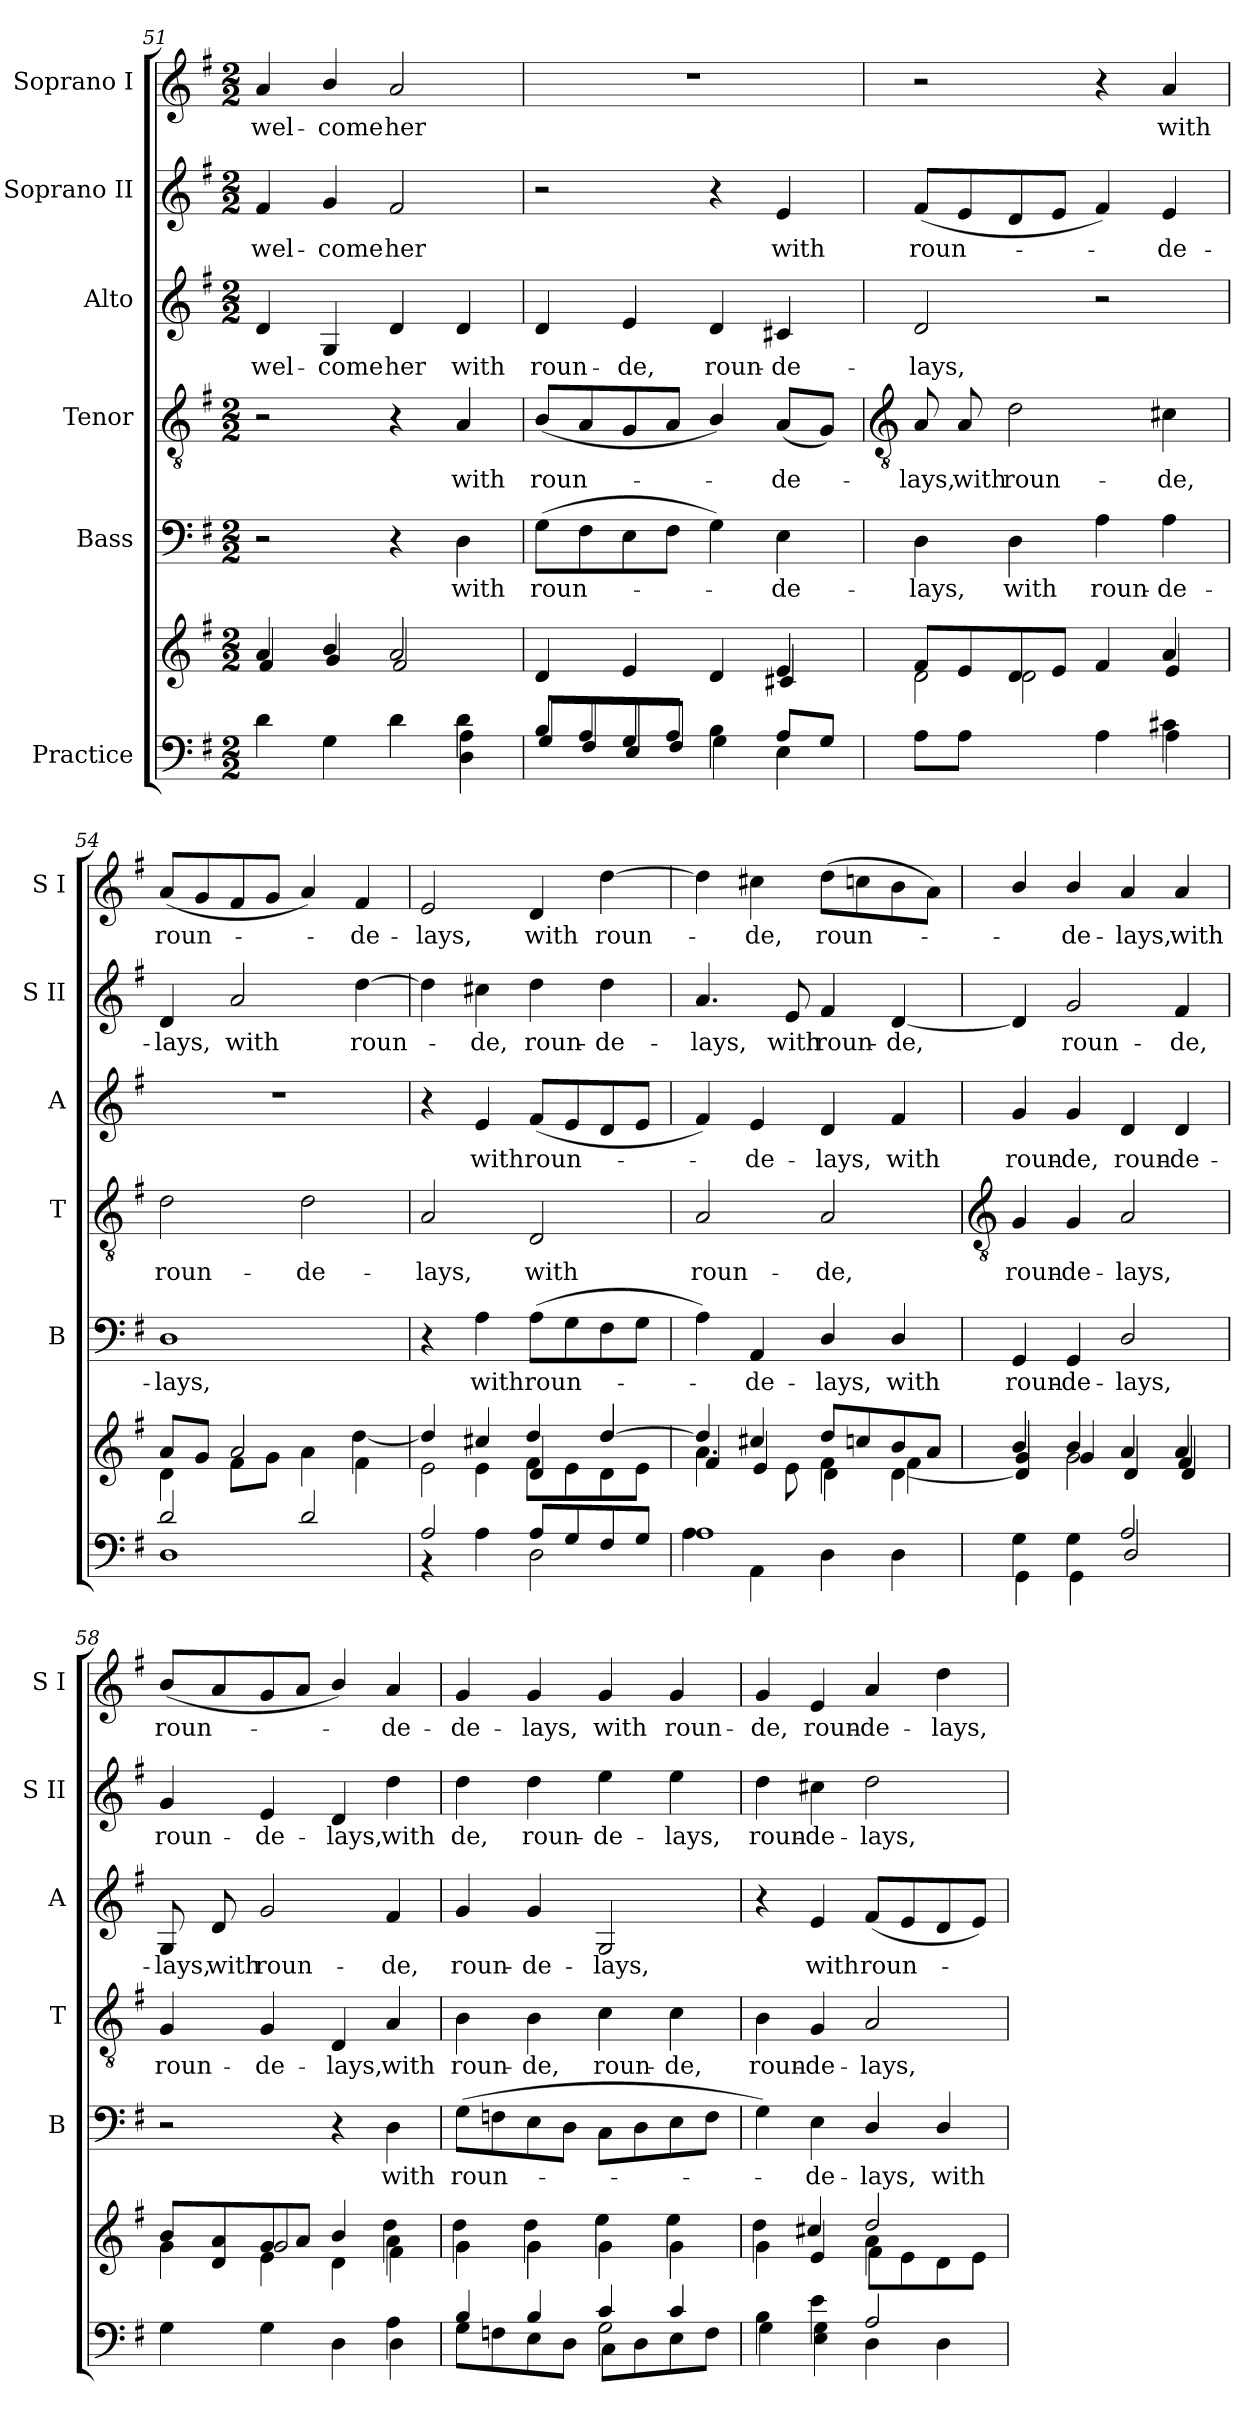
**kern	**kern	**kern	**text	**kern	**text	**kern	**text	**kern	**text	**kern	**text
*part6	*part6	*part5	*part5	*part4	*part4	*part3	*part3	*part2	*part2	*part1	*part1
*staff7	*staff6	*staff5	*staff5	*staff4	*staff4	*staff3	*staff3	*staff2	*staff2	*staff1	*staff1
*I"Practice	*	*I"Bass	*	*I"Tenor	*	*I"Alto	*	*I"Soprano II	*	*I"Soprano I	*
*	*	*I'B	*	*I'T	*	*I'A	*	*I'S II	*	*I'S I	*
*clefF4	*clefG2	*clefF4	*	*clefGv2	*	*clefG2	*	*clefG2	*	*clefG2	*
*k[f#]	*k[f#]	*k[f#]	*	*k[f#]	*	*k[f#]	*	*k[f#]	*	*k[f#]	*
*G:	*G:	*G:	*	*G:	*	*G:	*	*G:	*	*G:	*
*M2/2	*M2/2	*M2/2	*	*M2/2	*	*M2/2	*	*M2/2	*	*M2/2	*
=51	=51	=51	=51	=51	=51	=51	=51	=51	=51	=51	=51
*^	*^	*	*	*	*	*	*	*	*	*	*
*	*^	*	*	*	*	*	*	*	*	*	*	*	*
!	!	!	!	!	!	!	!	!	!	!LO:LY:b	!	!LO:LY:b	!	!LO:LY:b
4d\	2ryy	2ryy	4a/	4f#/	2r	.	2r	.	4d	wel-	4f#	wel-	4a	wel-
!	!	!	!	!	!	!	!	!	!	!LO:LY:b	!	!LO:LY:b	!	!LO:LY:b
4G\	.	.	4b/	4g/	.	.	.	.	4G	-come	4g	-come	4b/	-come
!	!	!	!	!	!	!	!	!	!	!LO:LY:b	!	!LO:LY:b	!	!LO:LY:b
4d\	4ryy	4ryy	2a/	2f#/	4r	.	4r	.	4d	her	2f#	her	2a	her
!	!	!	!	!	!	!LO:LY:b	!	!LO:LY:b	!	!LO:LY:b	!	!	!	!
4d\	4A\	4D\	.	.	4D	with	4A	with	4d	with	.	.	.	.
=52	=52	=52	=52	=52	=52	=52	=52	=52	=52	=52	=52	=52	=52	=52
*	*	*	*	*^	*	*	*	*	*	*	*	*	*	*
!	!	!	!	!	!	!	!LO:LY:b	!	!LO:LY:b	!	!LO:LY:b	!	!	!	!
*	*v	*v	*	*	*	*	*	*	*	*	*	*	*	*	*
8B/L	8G/L	1ryy	2ryy	4d/	(>8GL	roun-	(<8BL	roun-	4d	roun-	2r	.	1r	.
8A/	8F#/	.	.	.	8F#	.	8A	.	.	.	.	.	.	.
!	!	!	!	!	!	!	!	!	!	!LO:LY:b	!	!	!	!
8G/	8E/	.	.	4e/	8E	.	8G	.	4e	-de,	.	.	.	.
8A/J	8F#/J	.	.	.	8F#J	.	8AJ	.	.	.	.	.	.	.
!	!	!	!	!	!	!	!	!	!	!LO:LY:b	!	!	!	!
4B\	4G\	.	4ryy	4d/	4G)	.	4B/)	.	4d	roun-	4r	.	.	.
!	!	!	!	!	!	!LO:LY:b	!	!LO:LY:b	!	!LO:LY:b	!	!LO:LY:b	!	!
8A/L	4E\	.	4e/	4c#X/	4E	de-	(<8AL	de-	4c#X	-de-	4e	with	.	.
8G/J	.	.	.	.	.	.	8GJ)	.	.	.	.	.	.	.
*v	*v	*	*	*	*	*	*	*	*	*	*	*	*	*
*	*v	*v	*v	*	*	*	*	*	*	*	*	*	*
!!LO:LB:g=z
=53	=53	=53	=53	=53	=53	=53	=53	=53	=53	=53	=53
*	*	*	*	*clefGv2	*	*	*	*	*	*	*
*^	*^	*	*	*	*	*	*	*	*	*	*
*	*^	*	*^	*	*	*	*	*	*	*	*	*	*
*	*	*	*	*	*^	*	*	*	*	*	*	*	*	*	*
!	!	!	!	!	!	!	!	!LO:LY:b	!	!LO:LY:b	!	!LO:LY:b	!	!LO:LY:b	!	!
2ryy	8A\L	2ryy	2ryy	8f#/L	2d\	4ryy	4D	-lays,	8A	lays,	2d	-lays,	(<8f#L	roun-	2r	.
!	!	!	!	!	!	!	!	!	!	!LO:LY:b	!	!	!	!	!	!
.	8A\J	.	.	8e/	.	.	.	.	8A	with	.	.	8e	.	.	.
!	!	!	!	!	!	!	!	!LO:LY:b	!	!LO:LY:b	!	!	!	!	!	!
.	2ryy	.	.	8d/	.	2d\	4D	with	2d	roun-	.	.	8d	.	.	.
.	.	.	.	8e/J	.	.	.	.	.	.	.	.	8eJ	.	.	.
!	!	!	!	!	!	!	!	!LO:LY:b	!	!	!	!	!	!	!	!
2ryy	.	4A\	4ryy	4f#/	2ryy	.	4A	roun-	.	.	2r	.	4f#)	.	4r	.
!	!	!	!	!	!	!	!	!LO:LY:b	!	!LO:LY:b	!	!	!	!LO:LY:b	!	!LO:LY:b
.	4c#X\	4A\	4a/	4e/	.	4ryy	4A	-de-	4c#X	-de,	.	.	4e	de-	4a	with
=54	=54	=54	=54	=54	=54	=54	=54	=54	=54	=54	=54	=54	=54	=54	=54	=54
!	!	!	!	!	!	!	!	!LO:LY:b	!	!LO:LY:b	!	!	!	!LO:LY:b	!	!LO:LY:b
*	*	*	*	*v	*v	*v	*	*	*	*	*	*	*	*	*	*
1ryy	2d/	1D/	8a/L	4d\	1D	-lays,	2d	roun-	1r	.	4d	-lays,	(<8aL	roun-
.	.	.	8g/J	.	.	.	.	.	.	.	.	.	8g	.
!	!	!	!	!	!	!	!	!	!	!	!	!LO:LY:b	!	!
.	.	.	8f#\L	2a/	.	.	.	.	.	.	2a	with	8f#	.
.	.	.	8g\J	.	.	.	.	.	.	.	.	.	8gJ	.
!	!	!	!	!	!	!	!	!LO:LY:b	!	!	!	!	!	!
.	2d/	.	4a\	.	.	.	2d	-de-	.	.	.	.	4a)	.
!	!	!	!	!	!	!	!	!	!	!	!	!LO:LY:b	!	!LO:LY:b
.	.	.	4f#\	[4dd\	.	.	.	.	.	.	[4dd	roun-	4f#	de-
=55	=55	=55	=55	=55	=55	=55	=55	=55	=55	=55	=55	=55	=55	=55
*	*	*	*	*^	*	*	*	*	*	*	*	*	*	*
!	!	!	!	!	!	!	!	!	!LO:LY:b	!	!	!	!	!	!LO:LY:b
4ryy	2A/	4r	2e\	4dd/]	4ryy	4r	.	2A	-lays,	4r	.	4dd]	.	2e	-lays,
!	!	!	!	!	!	!	!LO:LY:b	!	!	!	!LO:LY:b	!	!LO:LY:b	!	!
2.ryy	.	4A\	.	4cc#X/	4e\	4A	with	.	.	4e	with	4cc#X	de,	.	.
!	!	!	!	!	!	!	!LO:LY:b	!	!LO:LY:b	!	!LO:LY:b	!	!LO:LY:b	!	!LO:LY:b
.	2D\	8A/L	4d/	4dd/	8f#\L	(>8AL	roun-	2D	with	(<8f#L	roun-	4dd	roun-	4d	with
.	.	8G/	.	.	8e\	8G	.	.	.	8e	.	.	.	.	.
!	!	!	!	!	!	!	!	!	!	!	!	!	!LO:LY:b	!	!LO:LY:b
.	.	8F#/	[4dd/	4dd/	8d\	8F#	.	.	.	8d	.	4dd	-de-	[4dd	roun-
.	.	8G/J	.	.	8e\J	8GJ	.	.	.	8eJ	.	.	.	.	.
=56	=56	=56	=56	=56	=56	=56	=56	=56	=56	=56	=56	=56	=56	=56	=56
!	!	!	!	!	!	!	!	!	!LO:LY:b	!	!	!	!LO:LY:b	!	!
*	*v	*v	*	*	*	*	*	*	*	*	*	*	*	*	*
1A\	4A\	4dd/]	4.a\	4f#/	4A)	.	2A	roun-	4f#)	.	4.a	-lays,	4dd]	.
!	!	!	!	!	!	!LO:LY:b	!	!	!	!LO:LY:b	!	!	!	!LO:LY:b
.	4AA\	4cc#X/	.	4e/	4AA	de-	.	.	4e	de-	.	.	4cc#X	de,
!	!	!	!	!	!	!	!	!	!	!	!	!LO:LY:b	!	!
.	.	.	8e\	.	.	.	.	.	.	.	8e	with	.	.
!	!	!	!	!	!	!LO:LY:b	!	!LO:LY:b	!	!LO:LY:b	!	!LO:LY:b	!	!LO:LY:b
.	4D\	8dd/L	4f#\	4d\	4D/	-lays,	2A	-de,	4d	-lays,	4f#	roun-	(>8ddL	roun-
.	.	8ccn/	.	.	.	.	.	.	.	.	.	.	8ccn	.
!	!	!	!	!	!	!LO:LY:b	!	!	!	!LO:LY:b	!	!LO:LY:b	!	!
.	4D\	8b/	[4d\	4f#\	4D/	with	.	.	4f#	with	[4d	-de,	8b	.
.	.	8a/J	.	.	.	.	.	.	.	.	.	.	8aJ)	.
!!LO:LB:g=z
=57	=57	=57	=57	=57	=57	=57	=57	=57	=57	=57	=57	=57	=57	=57
*	*	*	*	*	*	*	*clefGv2	*	*	*	*	*	*	*
!	!	!	!	!	!	!LO:LY:b	!	!LO:LY:b	!	!LO:LY:b	!	!	!	!
4G\	4GG\	4b/	4d/]	4g/	4GG	roun-	4G	roun-	4g	roun-	4d]	.	4b/	.
!	!	!	!	!	!	!LO:LY:b	!	!LO:LY:b	!	!LO:LY:b	!	!LO:LY:b	!	!LO:LY:b
4G\	4GG\	4b/	2g\	4g/	4GG	-de-	4G	-de-	4g	-de,	2g	roun-	4b/	de-
!	!	!	!	!	!	!LO:LY:b	!	!LO:LY:b	!	!LO:LY:b	!	!	!	!LO:LY:b
2A/	2D/	4a/	.	4d/	2D/	-lays,	2A	-lays,	4d	roun-	.	.	4a	-lays,
!	!	!	!	!	!	!	!	!	!	!LO:LY:b	!	!LO:LY:b	!	!LO:LY:b
.	.	4a/	4f#/	4d/	.	.	.	.	4d	-de-	4f#	-de,	4a	with
=58	=58	=58	=58	=58	=58	=58	=58	=58	=58	=58	=58	=58	=58	=58
*	*^	*	*	*	*	*	*	*	*	*	*	*	*	*
!	!	!	!	!	!	!	!	!	!LO:LY:b	!	!LO:LY:b	!	!LO:LY:b	!	!LO:LY:b
4ryy	4G\	2ryy	8b/L	4g\	4ryy	2r	.	4G	roun-	8G	-lays,	4g	roun-	(<8b/L	roun-
!	!	!	!	!	!	!	!	!	!	!	!LO:LY:b	!	!	!	!
.	.	.	8d/ 8a/	.	.	.	.	.	.	8d	with	.	.	8a	.
!	!	!	!	!	!	!	!	!	!LO:LY:b	!	!LO:LY:b	!	!LO:LY:b	!	!
2.ryy	4G\	.	8g/	4e\	2g/	.	.	4G	-de-	2g	roun-	4e	-de-	8g	.
.	.	.	8a/J	.	.	.	.	.	.	.	.	.	.	8aJ	.
!	!	!	!	!	!	!	!	!	!LO:LY:b	!	!	!	!LO:LY:b	!	!
.	4D\	4ryy	4b/	4d\	.	4r	.	4D	-lays,	.	.	4d	-lays,	4b/)	.
!	!	!	!	!	!	!	!LO:LY:b	!	!LO:LY:b	!	!LO:LY:b	!	!LO:LY:b	!	!LO:LY:b
.	4A\	4D\	4a\	4dd\	4f#\	4D	with	4A	with	4f#	-de,	4dd	with	4a	de-
=59	=59	=59	=59	=59	=59	=59	=59	=59	=59	=59	=59	=59	=59	=59	=59
!	!	!	!	!	!	!	!LO:LY:b	!	!LO:LY:b	!	!LO:LY:b	!	!LO:LY:b	!	!LO:LY:b
2ryy	4B/	8G\L	4g\	4dd\	4g\	(>8GL	roun-	4B	roun-	4g	roun-	4dd	de,	4g	-de-
.	.	8Fn\	.	.	.	8Fn	.	.	.	.	.	.	.	.	.
!	!	!	!	!	!	!	!	!	!LO:LY:b	!	!LO:LY:b	!	!LO:LY:b	!	!LO:LY:b
.	4B/	8E\	4g\	4dd\	4g\	8E	.	4B	-de,	4g	-de-	4dd	roun-	4g	-lays,
.	.	8D\J	.	.	.	8DJ	.	.	.	.	.	.	.	.	.
!	!	!	!	!	!	!	!	!	!LO:LY:b	!	!LO:LY:b	!	!LO:LY:b	!	!LO:LY:b
2G\	4c/	8C\L	4g\	4ee\	2ryy	8CL	.	4c	roun-	2G	-lays,	4ee	-de-	4g	with
.	.	8D\	.	.	.	8D	.	.	.	.	.	.	.	.	.
!	!	!	!	!	!	!	!	!	!LO:LY:b	!	!	!	!LO:LY:b	!	!LO:LY:b
.	4c/	8E\	4g\	4ee\	.	8E	.	4c	-de,	.	.	4ee	-lays,	4g	roun-
.	.	8F\J	.	.	.	8FJ	.	.	.	.	.	.	.	.	.
=60	=60	=60	=60	=60	=60	=60	=60	=60	=60	=60	=60	=60	=60	=60	=60
!	!	!	!	!	!	!	!	!	!LO:LY:b	!	!	!	!LO:LY:b	!	!LO:LY:b
4ryy	4B\	4G\	4g\	4dd\	2ryy	4G)	.	4B	roun-	4r	.	4dd	roun-	4g	-de,
!	!	!	!	!	!	!	!LO:LY:b	!	!LO:LY:b	!	!LO:LY:b	!	!LO:LY:b	!	!LO:LY:b
4e\	4G\	4E\	4e/	4cc#X/	.	4E	de-	4G	-de-	4e	with	4cc#X	-de-	4e	roun-
!	!	!	!	!	!	!	!LO:LY:b	!	!LO:LY:b	!	!LO:LY:b	!	!LO:LY:b	!	!LO:LY:b
2ryy	2A/	4D\	4a\	2dd/	8f#\L	4D/	-lays,	2A	-lays,	(<8f#L	roun-	2dd	-lays,	4a	-de-
.	.	.	.	.	8e\	.	.	.	.	8e	.	.	.	.	.
!	!	!	!	!	!	!	!LO:LY:b	!	!	!	!	!	!	!	!LO:LY:b
.	.	4D\	4ryy	.	8d\	4D/	with	.	.	8d	.	.	.	4dd	-lays,
.	.	.	.	.	8e\J	.	.	.	.	8eJ)	.	.	.	.	.
*v	*v	*v	*	*	*	*	*	*	*	*	*	*	*	*	*
*	*v	*v	*v	*	*	*	*	*	*	*	*	*	*
=	=	=	=	=	=	=	=	=	=	=	=
*-	*-	*-	*-	*-	*-	*-	*-	*-	*-	*-	*-
